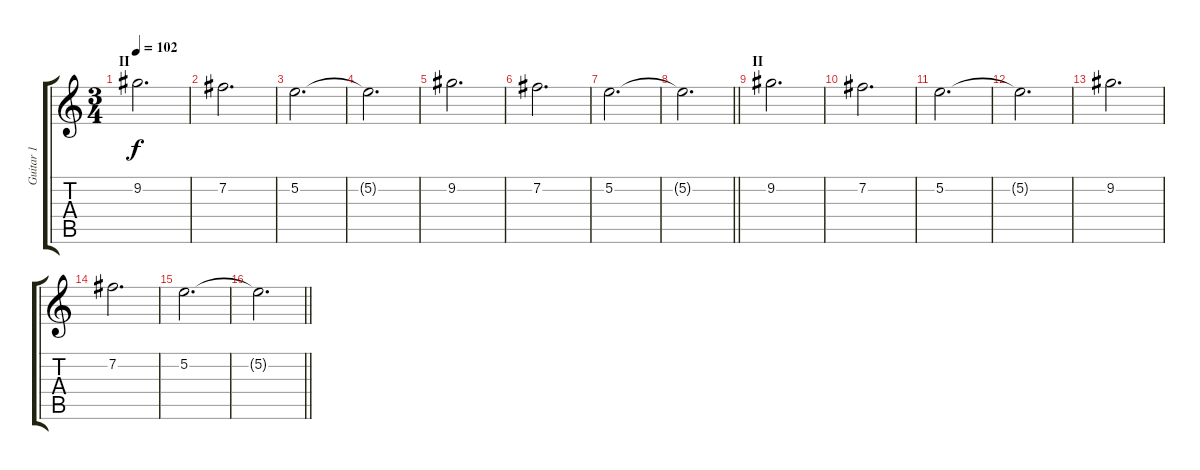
\track ("Guitar 1" "Guitar 1") {instrument overdrivenguitar}
\staff {score tabs}
\tuning (E4 B3 G3 D3 A2 E2) {hide}
\ts (3 4)
\section ("" "II")
\tempo 102
\clef g2
\ks c
9.2.2{d dy f} |
7.2.2{d} |
5.2.2{d} |
5.2{t}.2{d} |
9.2.2{d} |
7.2.2{d} |
5.2.2{d} |
\barLineRight lightlight
5.2{t}.2{d} |
\section ("" "II")
9.2.2{d} |
7.2.2{d} |
5.2.2{d} |
5.2{t}.2{d} |
9.2.2{d} |
7.2.2{d} |
5.2.2{d} |
\barLineRight lightlight
5.2{t}.2{d}
